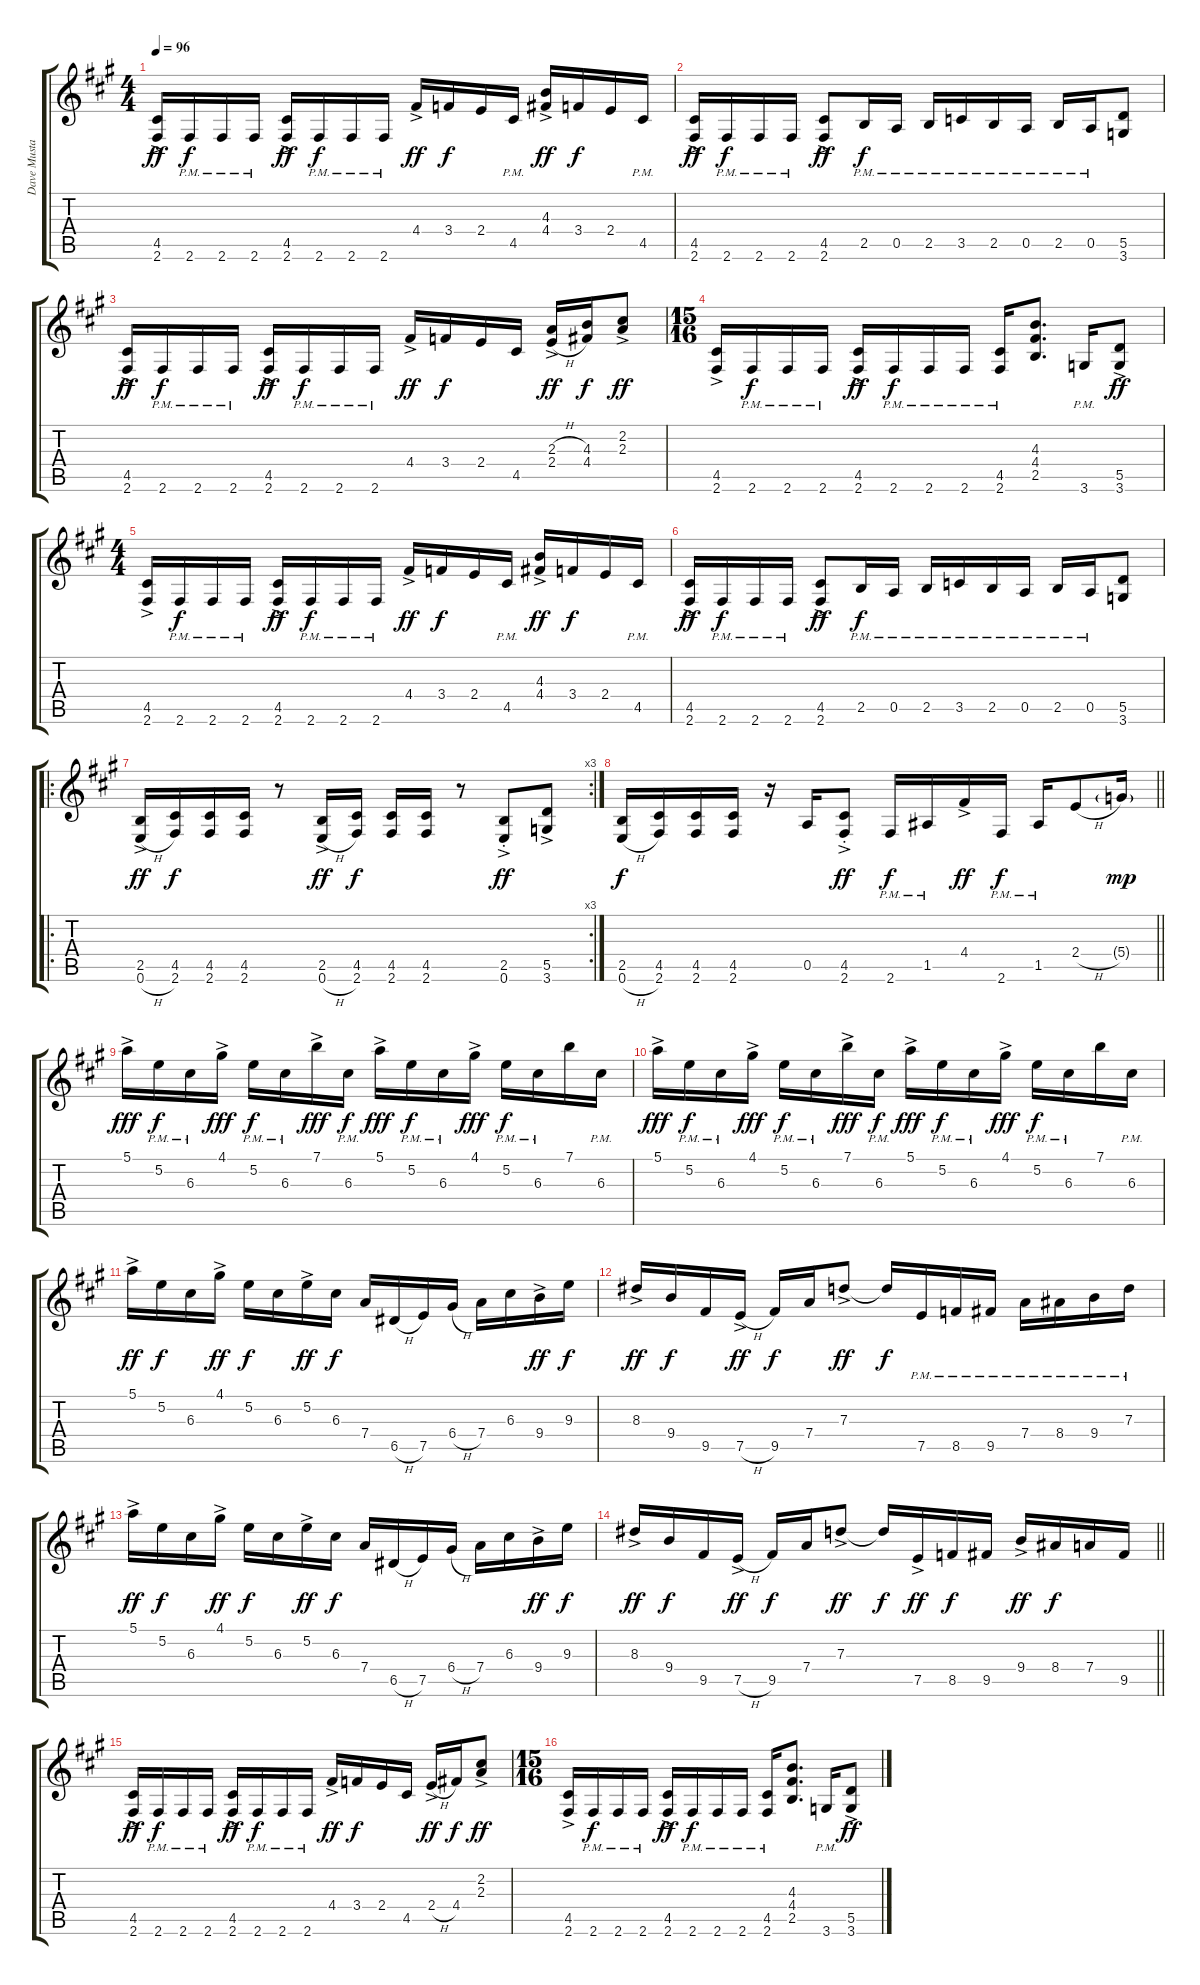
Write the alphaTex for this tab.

\track ("Dave Mustaine" "Dave Musta") {instrument distortionguitar}
\staff {score tabs}
\tuning (E4 B3 G3 D3 A2 E2) {hide}
\ts (4 4)
\tempo 96
\clef g2
\ks f#minor
(4.5{ac} 2.6{ac}).16{dy ff} 2.6{pm}.16{dy f} 2.6{pm}.16 2.6{pm}.16 (4.5{ac} 2.6{ac}).16{dy ff} 2.6{pm}.16{dy f} 2.6{pm}.16 2.6{pm}.16 4.4{ac}.16{dy ff} 3.4.16{dy f} 2.4.16 4.5{pm}.16 (4.3 4.4{ac}).16{dy ff} 3.4.16{dy f} 2.4.16 4.5{pm}.16 |
(4.5{ac} 2.6{ac}).16{dy ff} 2.6{pm}.16{dy f} 2.6{pm}.16 2.6{pm}.16 (4.5{ac} 2.6{ac}).8{dy ff} 2.5{pm}.16{dy f} 0.5{pm}.16 2.5{pm}.16 3.5{pm}.16 2.5{pm}.16 0.5{pm}.16 2.5{pm}.16 0.5{pm}.16 (5.5 3.6).8 |
(4.5{ac} 2.6{ac}).16{dy ff} 2.6{pm}.16{dy f} 2.6{pm}.16 2.6{pm}.16 (4.5{ac} 2.6{ac}).16{dy ff} 2.6{pm}.16{dy f} 2.6{pm}.16 2.6{pm}.16 4.4{ac}.16{dy ff} 3.4.16{dy f} 2.4.16 4.5.16 (2.3{h} 2.4{h ac}).16{dy ff} (4.3 4.4).16{dy f} (2.2{ac} 2.3{ac}).8{dy ff} |
\ts (15 16)
(4.5{ac} 2.6{ac}).16 2.6{pm}.16{dy f} 2.6{pm}.16 2.6{pm}.16 (4.5{ac} 2.6{ac}).16{dy ff} 2.6{pm}.16{dy f} 2.6{pm}.16 2.6{pm}.16 (4.5{pm} 2.6{pm}).16 (4.3 4.4 2.5).8{d} 3.6{pm}.16 (5.5{ac} 3.6{ac}).8{dy ff} |
\ts (4 4)
(4.5{ac} 2.6{ac}).16 2.6{pm}.16{dy f} 2.6{pm}.16 2.6{pm}.16 (4.5{ac} 2.6{ac}).16{dy ff} 2.6{pm}.16{dy f} 2.6{pm}.16 2.6{pm}.16 4.4{ac}.16{dy ff} 3.4.16{dy f} 2.4.16 4.5{pm}.16 (4.3 4.4{ac}).16{dy ff} 3.4.16{dy f} 2.4.16 4.5{pm}.16 |
(4.5{ac} 2.6{ac}).16{dy ff} 2.6{pm}.16{dy f} 2.6{pm}.16 2.6{pm}.16 (4.5{ac} 2.6{ac}).8{dy ff} 2.5{pm}.16{dy f} 0.5{pm}.16 2.5{pm}.16 3.5{pm}.16 2.5{pm}.16 0.5{pm}.16 2.5{pm}.16 0.5{pm}.16 (5.5 3.6).8 |
\ro
\rc 3
(2.5 0.6{h ac}).16{dy ff} (4.5 2.6).16{dy f} (4.5 2.6).16 (4.5 2.6).16 r.8 (2.5 0.6{h ac}).16{dy ff} (4.5 2.6).16{dy f} (4.5 2.6).16 (4.5 2.6).16 r.8 (2.5{ac st} 0.6{ac st}).8{dy ff} (5.5{ac} 3.6{ac}).8 |
\barLineRight lightlight
(2.5 0.6{h}).16{dy f} (4.5 2.6).16 (4.5 2.6).16 (4.5 2.6).16 r.16 0.5.16 (4.5{ac st} 2.6{ac st}).8{dy ff} 2.6{pm}.16{dy f} 1.5{pm}.16 4.4{ac}.16{dy ff} 2.6{pm}.16{dy f} 1.5{pm}.16 2.4{h}.8 5.4{g}.16{dy mp} |
5.1{ac}.16{dy fff} 5.2{pm}.16{dy f} 6.3{pm}.16 4.1{ac}.16{dy fff} 5.2{pm}.16{dy f} 6.3{pm}.16 7.1{ac}.16{dy fff} 6.3{pm}.16{dy f} 5.1{ac}.16{dy fff} 5.2{pm}.16{dy f} 6.3{pm}.16 4.1{ac}.16{dy fff} 5.2{pm}.16{dy f} 6.3{pm}.16 7.1.16 6.3{pm}.16 |
5.1{ac}.16{dy fff} 5.2{pm}.16{dy f} 6.3{pm}.16 4.1{ac}.16{dy fff} 5.2{pm}.16{dy f} 6.3{pm}.16 7.1{ac}.16{dy fff} 6.3{pm}.16{dy f} 5.1{ac}.16{dy fff} 5.2{pm}.16{dy f} 6.3{pm}.16 4.1{ac}.16{dy fff} 5.2{pm}.16{dy f} 6.3{pm}.16 7.1.16 6.3{pm}.16 |
5.1{ac}.16{dy ff} 5.2.16{dy f} 6.3.16 4.1{ac}.16{dy ff} 5.2.16{dy f} 6.3.16 5.2{ac}.16{dy ff} 6.3.16{dy f} 7.4.16 6.5{h}.16 7.5.16 6.4{h}.16 7.4.16 6.3.16 9.4{ac}.16{dy ff} 9.3.16{dy f} |
8.3{ac}.16{dy ff} 9.4.16{dy f} 9.5.16 7.5{h ac}.16{dy ff} 9.5.16{dy f} 7.4.16 7.3{ac}.8{dy ff} 7.3{t}.16{dy f} 7.5{pm}.16 8.5{pm}.16 9.5{pm}.16 7.4{pm}.16 8.4{pm}.16 9.4{pm}.16 7.3{pm}.16 |
5.1{ac}.16{dy ff} 5.2.16{dy f} 6.3.16 4.1{ac}.16{dy ff} 5.2.16{dy f} 6.3.16 5.2{ac}.16{dy ff} 6.3.16{dy f} 7.4.16 6.5{h}.16 7.5.16 6.4{h}.16 7.4.16 6.3.16 9.4{ac}.16{dy ff} 9.3.16{dy f} |
\barLineRight lightlight
8.3{ac}.16{dy ff} 9.4.16{dy f} 9.5.16 7.5{h ac}.16{dy ff} 9.5.16{dy f} 7.4.16 7.3{ac}.8{dy ff} 7.3{t}.16{dy f} 7.5{ac}.16{dy ff} 8.5.16{dy f} 9.5.16 9.4{ac}.16{dy ff} 8.4.16{dy f} 7.4.16 9.5.16 |
(4.5{ac} 2.6{ac}).16{dy ff} 2.6{pm}.16{dy f} 2.6{pm}.16 2.6{pm}.16 (4.5{ac} 2.6{ac}).16{dy ff} 2.6{pm}.16{dy f} 2.6{pm}.16 2.6{pm}.16 4.4{ac}.16{dy ff} 3.4.16{dy f} 2.4.16 4.5.16 2.4{h ac}.16{dy ff} 4.4.16{dy f} (2.2{ac} 2.3{ac}).8{dy ff} |
\ts (15 16)
(4.5{ac} 2.6{ac}).16 2.6{pm}.16{dy f} 2.6{pm}.16 2.6{pm}.16 (4.5{ac} 2.6{ac}).16{dy ff} 2.6{pm}.16{dy f} 2.6{pm}.16 2.6{pm}.16 (4.5{pm} 2.6{pm}).16 (4.3 4.4 2.5).8{d} 3.6{pm}.16 (5.5{ac} 3.6{ac}).8{dy ff}
